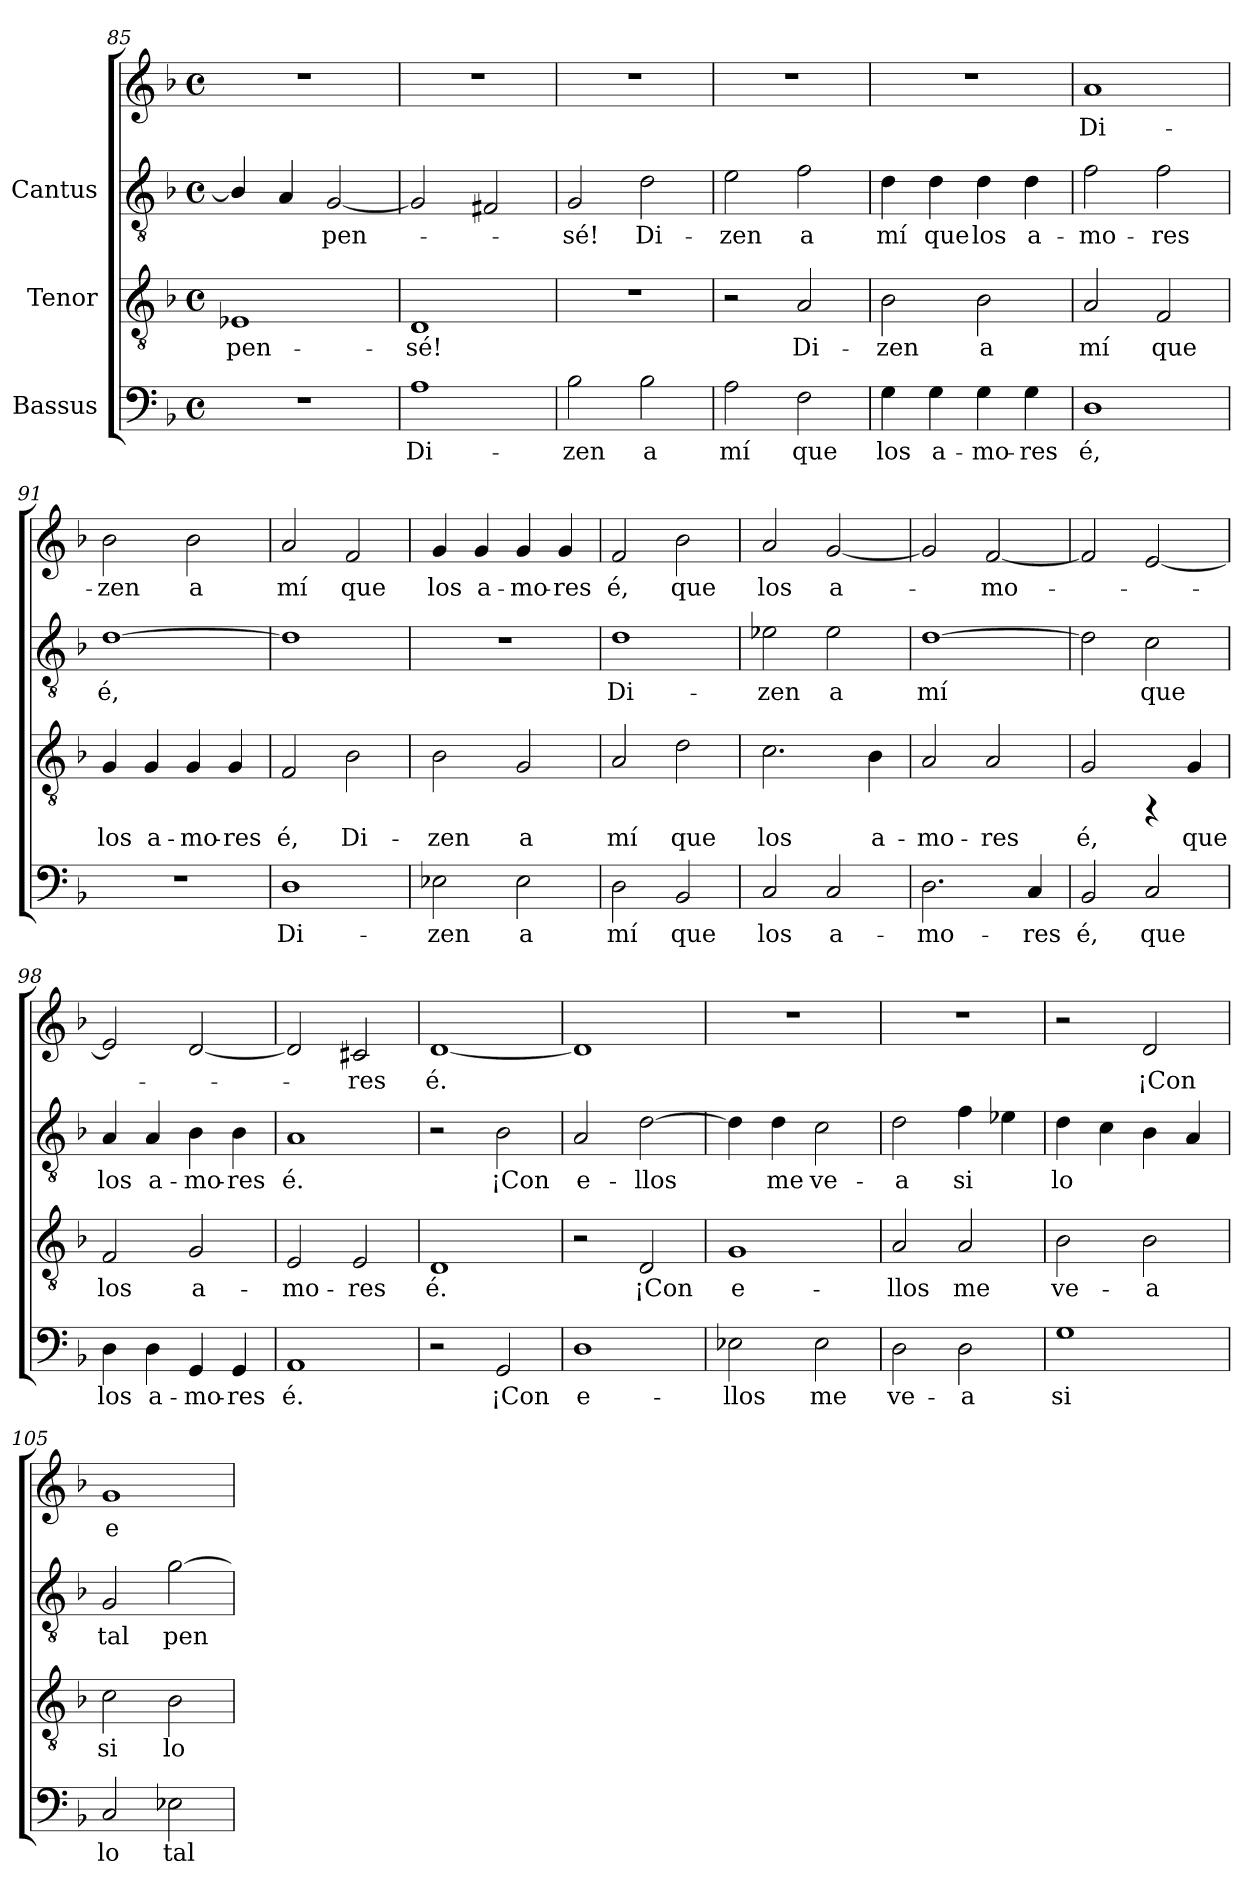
**kern	**text	**kern	**text	**kern	**text	**kern	**text
*part3	*part3	*part2	*part2	*part1	*part1	*part1	*part1
*staff4	*staff4	*staff3	*staff3	*staff2	*staff2	*staff1	*staff1
*I"Bassus	*	*I"Tenor	*	*I"Cantus	*	*	*
*clefF4	*	*clefGv2	*	*clefGv2	*	*clefG2	*
*k[b-]	*	*k[b-]	*	*k[b-]	*	*k[b-]	*
*F:	*	*F:	*	*F:	*	*F:	*
*M4/4	*	*M4/4	*	*M4/4	*	*M4/4	*
*met(c)	*	*met(c)	*	*met(c)	*	*met(c)	*
=85	=85	=85	=85	=85	=85	=85	=85
!	!	!	!LO:LY:b:cj	!	!LO:LY:b:cj	!	!
1r	.	1E-X	pen-	4B-/]	.	1r	.
!	!	!	!	!	!LO:LY:b:cj	!	!
.	.	.	.	4A/	.	.	.
!	!	!	!	!	!LO:LY:b:cj	!	!
.	.	.	.	[<2G/	pen-	.	.
=86	=86	=86	=86	=86	=86	=86	=86
!	!LO:LY:b:cj	!	!LO:LY:b:cj	!	!	!	!
1A	Di-	1D	-sé!	2G/]	.	1r	.
.	.	.	.	2F#X/	.	.	.
=87	=87	=87	=87	=87	=87	=87	=87
!	!LO:LY:b:cj	!	!	!	!LO:LY:b:cj	!	!
2B-\	-zen	1r	.	2G/	-sé!	1r	.
!	!LO:LY:b:cj	!	!	!	!LO:LY:b:cj	!	!
2B-\	a	.	.	2d\	Di-	.	.
=88	=88	=88	=88	=88	=88	=88	=88
!	!LO:LY:b:cj	!	!	!	!LO:LY:b:cj	!	!
2A\	mí	2r	.	2e\	-zen	1r	.
!	!LO:LY:b:cj	!	!LO:LY:b:cj	!	!LO:LY:b:cj	!	!
2F\	que	2A/	Di-	2f\	a	.	.
!!LO:LB:g=z
=89	=89	=89	=89	=89	=89	=89	=89
!	!LO:LY:b:cj	!	!LO:LY:b:cj	!	!LO:LY:b:cj	!	!
4G\	los	2B-\	-zen	4d\	mí	1r	.
!	!LO:LY:b:cj	!	!	!	!LO:LY:b:cj	!	!
4G\	a-	.	.	4d\	que	.	.
!	!LO:LY:b:cj	!	!LO:LY:b:cj	!	!LO:LY:b:cj	!	!
4G\	-mo-	2B-\	a	4d\	los	.	.
!	!LO:LY:b:cj	!	!	!	!LO:LY:b:cj	!	!
4G\	-res	.	.	4d\	a-	.	.
=90	=90	=90	=90	=90	=90	=90	=90
!	!LO:LY:b:cj	!	!LO:LY:b:cj	!	!LO:LY:b:cj	!	!LO:LY:b:cj
1D	é,	2A/	mí	2f\	-mo-	1a	-Di-
!	!	!	!LO:LY:b:cj	!	!LO:LY:b:cj	!	!
.	.	2F/	que	2f\	-res	.	.
=91	=91	=91	=91	=91	=91	=91	=91
!	!	!	!LO:LY:b:cj	!	!LO:LY:b:cj	!	!LO:LY:b:cj
1r	.	4G/	los	[>1d	é,	2b-\	zen
!	!	!	!LO:LY:b:cj	!	!	!	!
.	.	4G/	a-	.	.	.	.
!	!	!	!LO:LY:b:cj	!	!	!	!LO:LY:b:cj
.	.	4G/	-mo-	.	.	2b-\	a
!	!	!	!LO:LY:b:cj	!	!	!	!
.	.	4G/	-res	.	.	.	.
=92	=92	=92	=92	=92	=92	=92	=92
!	!LO:LY:b:cj	!	!LO:LY:b:cj	!	!	!	!LO:LY:b:cj
1D	Di-	2F/	é,	1d]	.	2a/	mí
!	!	!	!LO:LY:b:cj	!	!	!	!LO:LY:b:cj
.	.	2B-\	Di-	.	.	2f/	que
=93	=93	=93	=93	=93	=93	=93	=93
!	!LO:LY:b:cj	!	!LO:LY:b:cj	!	!	!	!LO:LY:b:cj
2E-X\	-zen	2B-\	-zen	1r	.	4g/	los
!	!	!	!	!	!	!	!LO:LY:b:cj
.	.	.	.	.	.	4g/	a-
!	!LO:LY:b:cj	!	!LO:LY:b:cj	!	!	!	!LO:LY:b:cj
2E-\	a	2G/	a	.	.	4g/	-mo-
!	!	!	!	!	!	!	!LO:LY:b:cj
.	.	.	.	.	.	4g/	-res
=94	=94	=94	=94	=94	=94	=94	=94
!	!LO:LY:b:cj	!	!LO:LY:b:cj	!	!LO:LY:b:cj	!	!LO:LY:b:cj
2D\	mí	2A/	mí	1d	Di-	2f/	é,
!	!LO:LY:b:cj	!	!LO:LY:b:cj	!	!	!	!LO:LY:b:cj
2BB-/	que	2d\	que	.	.	2b-\	que
!!LO:PB:g=z
=95	=95	=95	=95	=95	=95	=95	=95
!	!LO:LY:b:cj	!	!LO:LY:b:cj	!	!LO:LY:b:cj	!	!LO:LY:b:cj
2C/	los	2.c\	los	2e-X\	-zen	2a/	-los
!	!LO:LY:b:cj	!	!	!	!LO:LY:b:cj	!	!LO:LY:b:cj
2C/	a-	.	.	2e-\	a	[<2g/	a-
!	!	!	!LO:LY:b:cj	!	!	!	!
.	.	4B-\	a-	.	.	.	.
=96	=96	=96	=96	=96	=96	=96	=96
!	!LO:LY:b:cj	!	!LO:LY:b:cj	!	!LO:LY:b:cj	!	!LO:LY:b:cj
2.D\	-mo-	2A/	-mo-	[>1d	-mí	2g/]	.
!	!	!	!LO:LY:b:cj	!	!	!	!LO:LY:b:cj
.	.	2A/	-res	.	.	[<2f/	mo-
!	!LO:LY:b:cj	!	!	!	!	!	!
4C/	-res	.	.	.	.	.	.
=97	=97	=97	=97	=97	=97	=97	=97
!	!LO:LY:b:cj	!	!LO:LY:b:cj	!	!LO:LY:b:cj	!	!
2BB-/	é,	2G/	é,	2d\]	.	2f/]	.
!	!LO:LY:b:cj	!	!	!	!LO:LY:b:cj	!	!
2C/	que	4rFF	.	2c\	que	[<2e/	.
!	!	!	!LO:LY:b:cj	!	!	!	!
.	.	4G/	que	.	.	.	.
=98	=98	=98	=98	=98	=98	=98	=98
!	!LO:LY:b:cj	!	!LO:LY:b:cj	!	!LO:LY:b:cj	!	!
4D\	los	2F/	los	4A/	los	2e/]	.
!	!LO:LY:b:cj	!	!	!	!LO:LY:b:cj	!	!
4D\	a-	.	.	4A/	a-	.	.
!	!LO:LY:b:cj	!	!LO:LY:b:cj	!	!LO:LY:b:cj	!	!
4GG/	-mo-	2G/	a-	4B-\	-mo-	[<2d/	.
!	!LO:LY:b:cj	!	!	!	!LO:LY:b:cj	!	!
4GG/	-res	.	.	4B-\	-res	.	.
=99	=99	=99	=99	=99	=99	=99	=99
!	!LO:LY:b:cj	!	!LO:LY:b:cj	!	!LO:LY:b:cj	!	!LO:LY:b:cj
1AA	é.	2E/	-mo-	1A	é.	2d/]	.
!	!	!	!LO:LY:b:cj	!	!	!	!LO:LY:b:cj
.	.	2E/	-res	.	.	2c#X/	res
=100	=100	=100	=100	=100	=100	=100	=100
!	!	!	!LO:LY:b:cj	!	!	!	!LO:LY:b:cj
2r	.	1D	é.	2r	.	[<1d	é.
!	!LO:LY:b:cj	!	!	!	!LO:LY:b:cj	!	!
2GG/	¡Con	.	.	2B-\	¡Con	.	.
=101	=101	=101	=101	=101	=101	=101	=101
!	!LO:LY:b:cj	!	!	!	!LO:LY:b:cj	!	!
1D	e-	2r	.	2A/	e-	1d]	.
!	!	!	!LO:LY:b:cj	!	!LO:LY:b:cj	!	!
.	.	2D/	¡Con	[>2d\	-llos	.	.
!!LO:LB:g=z
=102	=102	=102	=102	=102	=102	=102	=102
!	!LO:LY:b:cj	!	!LO:LY:b:cj	!	!LO:LY:b:cj	!	!
2E-X\	-llos	1G	e-	4d\]	.	1r	.
!	!	!	!	!	!LO:LY:b:cj	!	!
.	.	.	.	4d\	me	.	.
!	!LO:LY:b:cj	!	!	!	!LO:LY:b:cj	!	!
2E-\	me	.	.	2c\	ve-	.	.
=103	=103	=103	=103	=103	=103	=103	=103
!	!LO:LY:b:cj	!	!LO:LY:b:cj	!	!LO:LY:b:cj	!	!
2D\	ve-	2A/	-llos	2d\	-a	1r	.
!	!LO:LY:b:cj	!	!LO:LY:b:cj	!	!LO:LY:b:cj	!	!
2D\	-a	2A/	me	4f\	si	.	.
!	!	!	!	!	!LO:LY:b:cj	!	!
.	.	.	.	4e-X\	.	.	.
=104	=104	=104	=104	=104	=104	=104	=104
!	!LO:LY:b:cj	!	!LO:LY:b:cj	!	!LO:LY:b:cj	!	!
1G	si	2B-\	ve-	4d\	lo	2r	.
!	!	!	!	!	!LO:LY:b:cj	!	!
.	.	.	.	4c\	.	.	.
!	!	!	!LO:LY:b:cj	!	!LO:LY:b:cj	!	!LO:LY:b:cj
.	.	2B-\	-a	4B-\	.	2d/	¡Con
!	!	!	!	!	!LO:LY:b:cj	!	!
.	.	.	.	4A/	.	.	.
=105	=105	=105	=105	=105	=105	=105	=105
!	!LO:LY:b:cj	!	!LO:LY:b:cj	!	!LO:LY:b:cj	!	!LO:LY:b:cj
2C/	lo	2c\	si	2G/	-tal	1g	e-
!	!LO:LY:b:cj	!	!LO:LY:b:cj	!	!LO:LY:b:cj	!	!
2E-X\	tal	2B-\	lo	[>2g\	pen-	.	.
=	=	=	=	=	=	=	=
*-	*-	*-	*-	*-	*-	*-	*-
